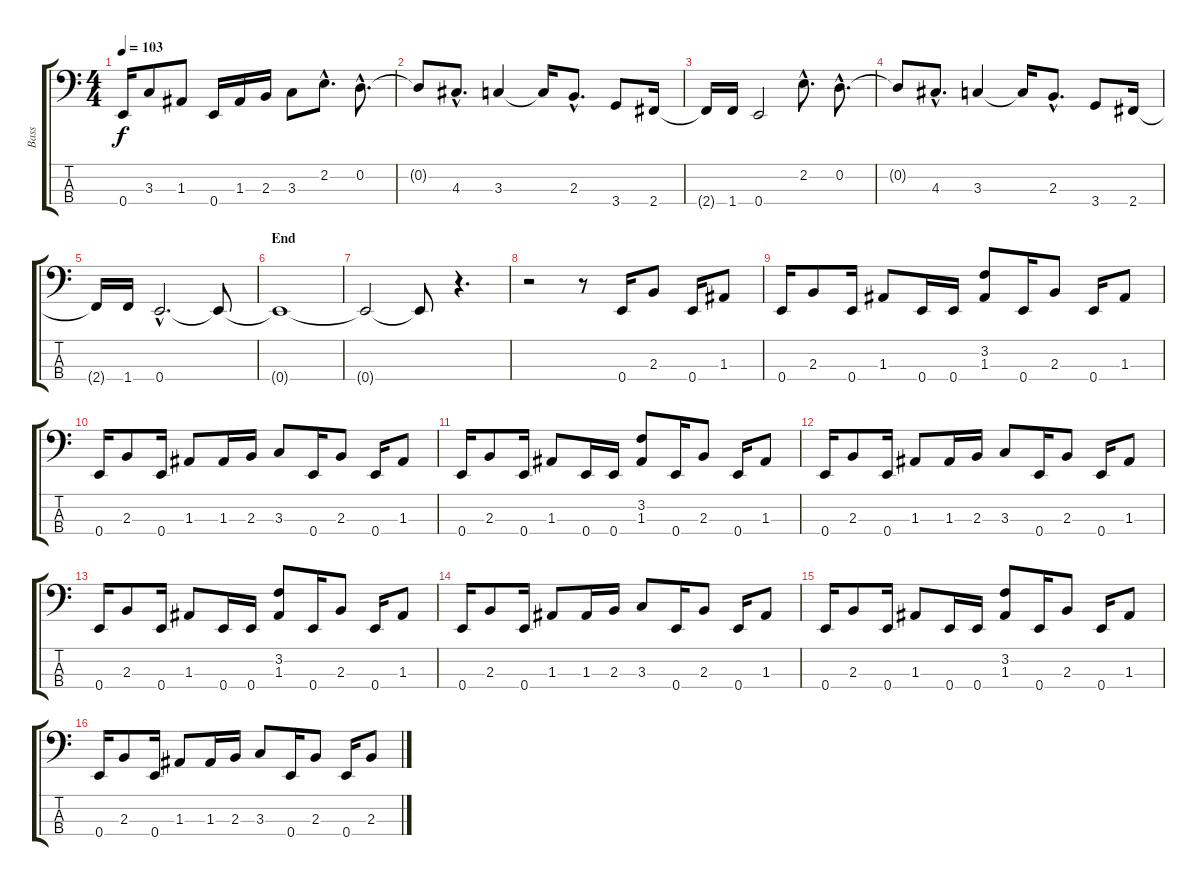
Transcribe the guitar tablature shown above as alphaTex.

\track ("Bass" "Bass") {instrument electricbasspick}
\staff {score tabs}
\tuning (G2 D2 A1 E1) {hide}
\ts (4 4)
\tempo 103
\clef f4
\ks c
0.4.16{dy f} 3.3.8 1.3.8 0.4.16 1.3.16 2.3.16 3.3.8 2.2{hac}.8{d} 0.2{hac}.8{d} |
0.2{t}.8 4.3{hac}.8{d} 3.3.4 3.3{t}.16 2.3{hac}.8{d} 3.4.8 2.4.16 |
2.4{t}.16 1.4.16 0.4.2 2.2{hac}.8{d} 0.2{hac}.8{d} |
0.2{t}.8 4.3{hac}.8{d} 3.3.4 3.3{t}.16 2.3{hac}.8{d} 3.4.8 2.4.16 |
2.4{t}.16 1.4.16 0.4{hac}.2{d} 0.4{t}.8 |
\section ("" "End")
0.4{t}.1 |
0.4{t}.2 0.4{t}.8 r.4{d} |
r.2 r.8 0.4.16 2.3.8 0.4.16 1.3.8 |
0.4.16 2.3.8 0.4.16 1.3.8 0.4.16 0.4.16 (3.2 1.3).8 0.4.16 2.3.8 0.4.16 1.3.8 |
0.4.16 2.3.8 0.4.16 1.3.8 1.3.16 2.3.16 3.3.8 0.4.16 2.3.8 0.4.16 1.3.8 |
0.4.16 2.3.8 0.4.16 1.3.8 0.4.16 0.4.16 (3.2 1.3).8 0.4.16 2.3.8 0.4.16 1.3.8 |
0.4.16 2.3.8 0.4.16 1.3.8 1.3.16 2.3.16 3.3.8 0.4.16 2.3.8 0.4.16 1.3.8 |
0.4.16 2.3.8 0.4.16 1.3.8 0.4.16 0.4.16 (3.2 1.3).8 0.4.16 2.3.8 0.4.16 1.3.8 |
0.4.16 2.3.8 0.4.16 1.3.8 1.3.16 2.3.16 3.3.8 0.4.16 2.3.8 0.4.16 1.3.8 |
0.4.16 2.3.8 0.4.16 1.3.8 0.4.16 0.4.16 (3.2 1.3).8 0.4.16 2.3.8 0.4.16 1.3.8 |
0.4.16 2.3.8 0.4.16 1.3.8 1.3.16 2.3.16 3.3.8 0.4.16 2.3.8 0.4.16 2.3.8
